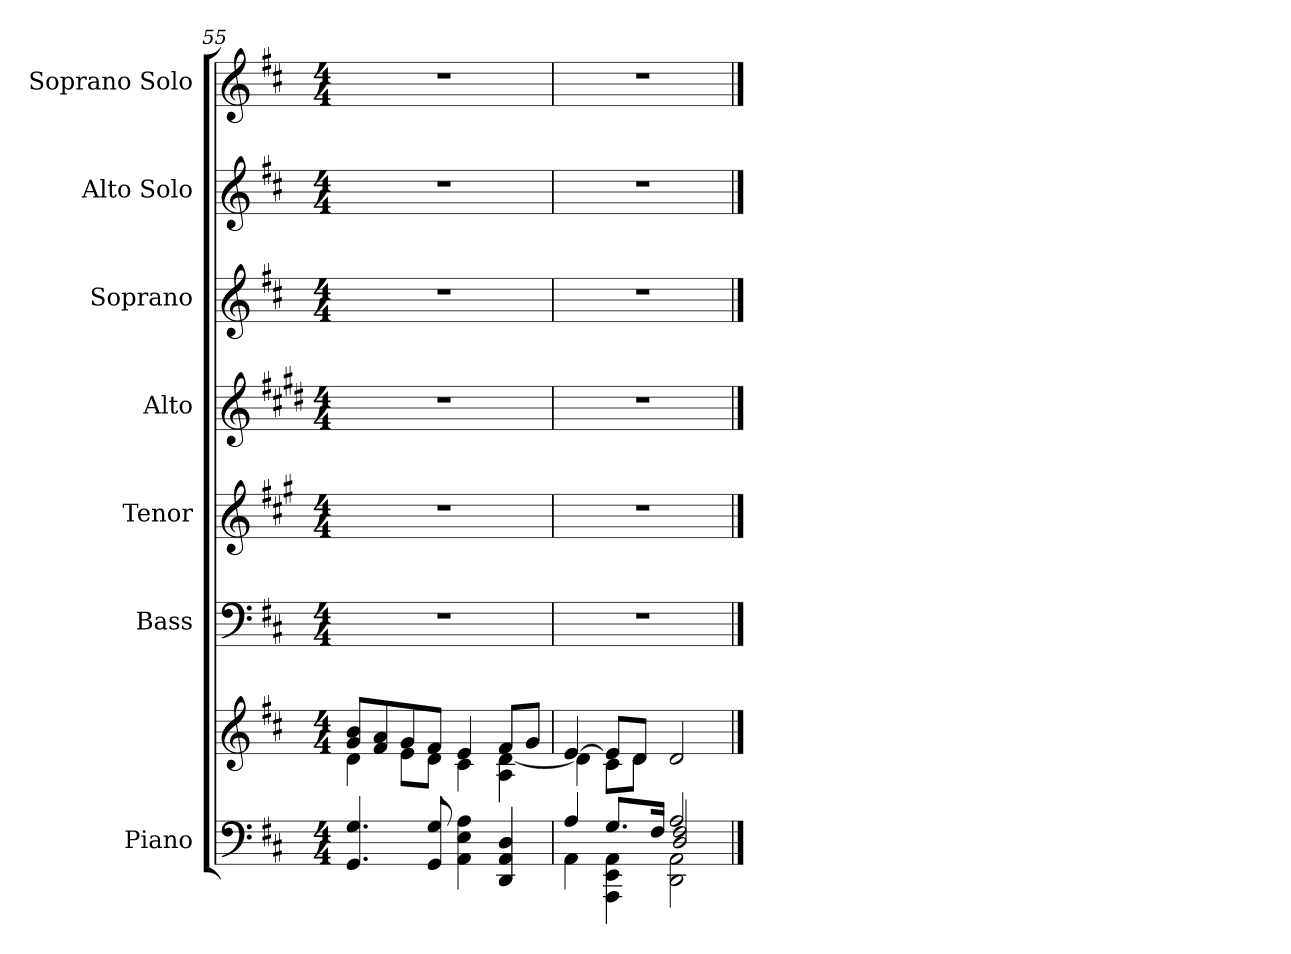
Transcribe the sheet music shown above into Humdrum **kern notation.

**kern	**kern	**kern	**kern	**kern	**kern	**kern	**kern
*part7	*part7	*part6	*part5	*part4	*part3	*part2	*part1
*staff8	*staff7	*staff6	*staff5	*staff4	*staff3	*staff2	*staff1
*I"Piano	*	*I"Bass	*I"Tenor	*I"Alto	*I"Soprano	*I"Alto Solo	*I"Soprano Solo
*I'Pno.	*	*I'B.	*I'T.	*I'A.	*I'S.	*I'A. Solo	*I'S. Solo
*clefF4	*clefG2	*clefF4	*clefG2	*clefG2	*clefG2	*clefG2	*clefG2
*	*	*	*ITrd4c7	*ITrd1c2	*ITrd-7c-12	*ITrd12c21	*
*k[f#c#]	*k[f#c#]	*k[f#c#]	*k[f#c#]	*k[f#c#]	*k[f#c#]	*k[f#c#]	*k[f#c#]
*D:	*D:	*D:	*D:	*D:	*D:	*D:	*D:
*M4/4	*M4/4	*M4/4	*M4/4	*M4/4	*M4/4	*M4/4	*M4/4
=55	=55	=55	=55	=55	=55	=55	=55
*	*^	*	*	*	*	*	*
4.GGi/ 4.Gi	8gi/ 8biL	4di\	1r	1r	1r	1r	1r	1r
.	8f#i/ 8ai	.	.	.	.	.	.	.
.	8gi/	8ei\L	.	.	.	.	.	.
8GGi/ 8Gi	8f#i/J	8di\J	.	.	.	.	.	.
4AAi\ 4Ei 4Ai	4ei/	4c#i\	.	.	.	.	.	.
4DDi/ 4AAi 4Di	8f#i/L	4Ai\ [4di	.	.	.	.	.	.
.	8gi/J	.	.	.	.	.	.	.
=56	=56	=56	=56	=56	=56	=56	=56	=56
*^	*	*	*	*	*	*	*	*
*	*^	*	*	*	*	*	*	*	*
2ryy	4Ai/	4AAi\	[4ei/	4di\]	1r	1r	1r	1r	1r	1r
.	8.Gi/L	4AAAi\ 4EEi 4AAi	8ei/L]	8c#i\L	.	.	.	.	.	.
.	.	.	8di/J	8di\J	.	.	.	.	.	.
.	16F#i/Jk	.	.	.	.	.	.	.	.	.
2Ai/	2Di/ 2F#i	2DDi\ 2AAi	2di/	2ryy	.	.	.	.	.	.
*v	*v	*v	*	*	*	*	*	*	*	*
*	*v	*v	*	*	*	*	*	*
==	==	==	==	==	==	==	==
*-	*-	*-	*-	*-	*-	*-	*-
